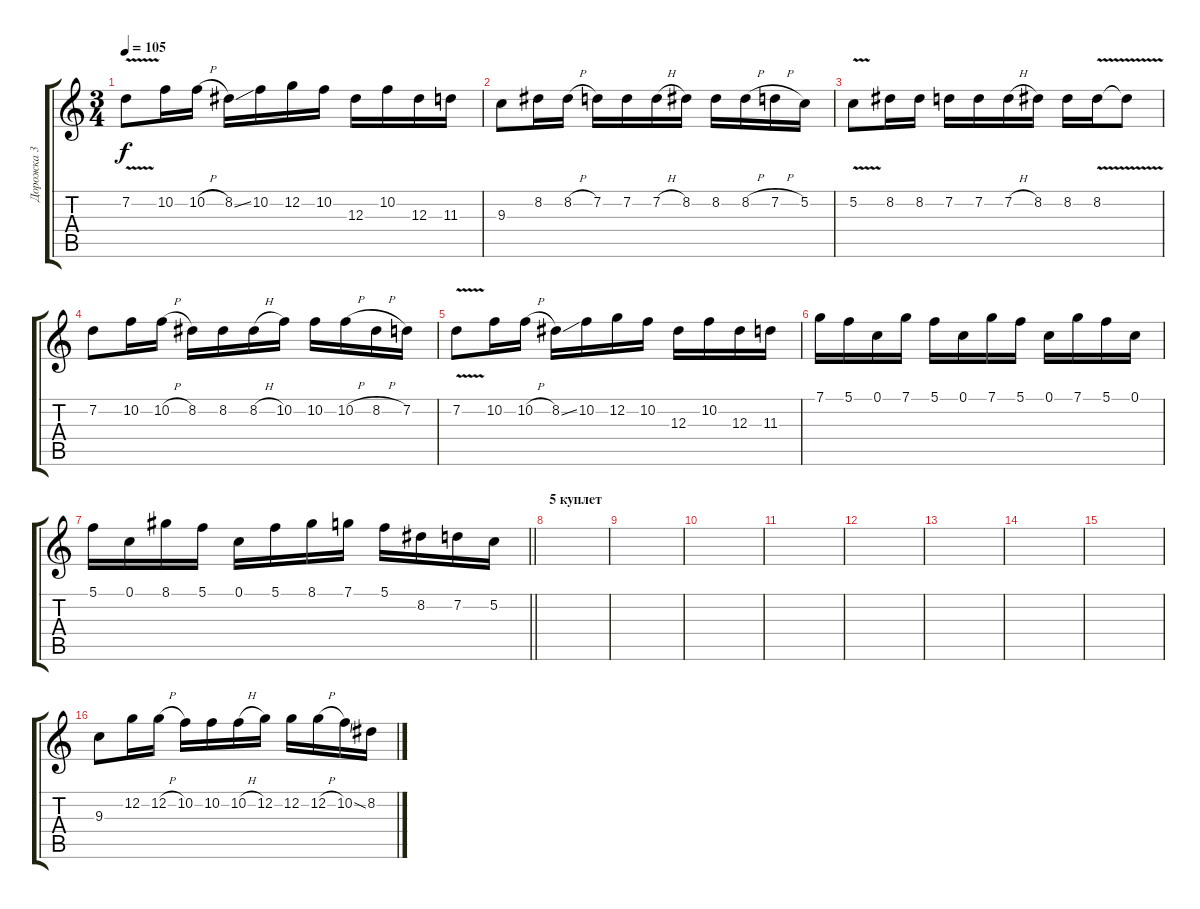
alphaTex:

\track ("Дорожка 3" "Дорожка 3") {instrument overdrivenguitar}
\staff {score tabs}
\tuning (C4 G3 Eb3 Bb2 F2 C2) {hide}
\ts (3 4)
\tempo 105
\clef g2
\ks c
7.2{v}.8{dy f} 10.2.16 10.2{h}.16 8.2{ss}.16 10.2.16 12.2.16 10.2.16 12.3.16 10.2.16 12.3.16 11.3.16 |
9.3.8 8.2.16 8.2{h}.16 7.2.16 7.2.16 7.2{h}.16 8.2.16 8.2.16 8.2{h}.16 7.2{h}.16 5.2.16 |
5.2{v}.8 8.2.16 8.2.16 7.2.16 7.2.16 7.2{h}.16 8.2.16 8.2.16 8.2{v}.16 8.2{t}.8 |
7.2.8 10.2.16 10.2{h}.16 8.2.16 8.2.16 8.2{h}.16 10.2.16 10.2.16 10.2{h}.16 8.2{h}.16 7.2.16 |
7.2{v}.8 10.2.16 10.2{h}.16 8.2{ss}.16 10.2.16 12.2.16 10.2.16 12.3.16 10.2.16 12.3.16 11.3.16 |
7.1.16 5.1.16 0.1.16 7.1.16 5.1.16 0.1.16 7.1.16 5.1.16 0.1.16 7.1.16 5.1.16 0.1.16 |
\barLineRight lightlight
5.1.16 0.1.16 8.1.16 5.1.16 0.1.16 5.1.16 8.1.16 7.1.16 5.1.16 8.2.16 7.2.16 5.2.16 |
\section ("" "5 куплет")
|
|
|
|
|
|
|
|
9.3.8 12.2.16 12.2{h}.16 10.2.16 10.2.16 10.2{h}.16 12.2.16 12.2.16 12.2{h}.16 10.2{ss}.16 8.2.16
